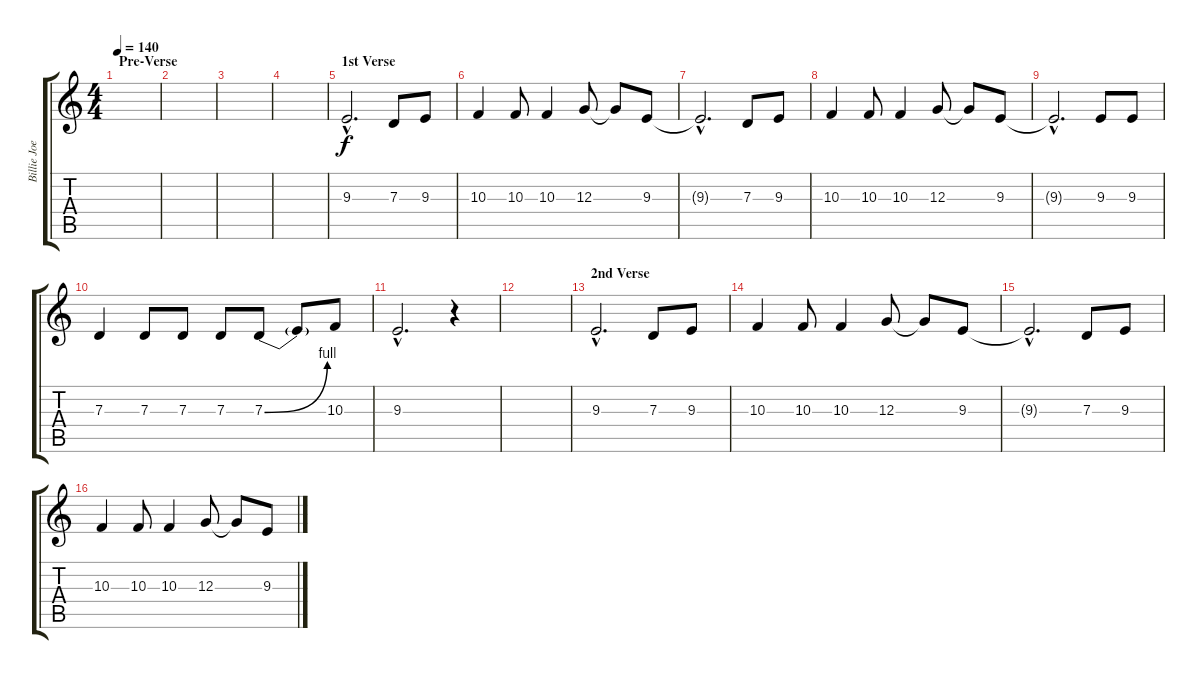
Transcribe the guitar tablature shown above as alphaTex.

\track ("Billie Joe Armstrong (Vocals)" "Billie Joe") {instrument clarinet}
\staff {score tabs}
\tuning (E4 B3 G3 D3 A2 E2) {hide}
\ts (4 4)
\section ("" "Pre-Verse")
\tempo 140
\clef g2
\ks c
|
|
|
|
\section ("" "1st Verse")
9.3{hac}.2{d} 7.3.8 9.3.8 |
10.3.4 10.3.8 10.3.4 12.3.8 12.3{t}.8 9.3.8 |
9.3{hac t}.2{d} 7.3.8 9.3.8 |
10.3.4 10.3.8 10.3.4 12.3.8 12.3{t}.8 9.3.8 |
9.3{hac t}.2{d} 9.3.8 9.3.8 |
7.3.4 7.3.8 7.3.8 7.3.8 7.3{be (bend 0 0 60 4)}.8 7.3{t}.8 10.3.8 |
9.3{hac}.2{d} r.4 |
|
\section ("" "2nd Verse")
9.3{hac}.2{d} 7.3.8 9.3.8 |
10.3.4 10.3.8 10.3.4 12.3.8 12.3{t}.8 9.3.8 |
9.3{hac t}.2{d} 7.3.8 9.3.8 |
10.3.4 10.3.8 10.3.4 12.3.8 12.3{t}.8 9.3.8
